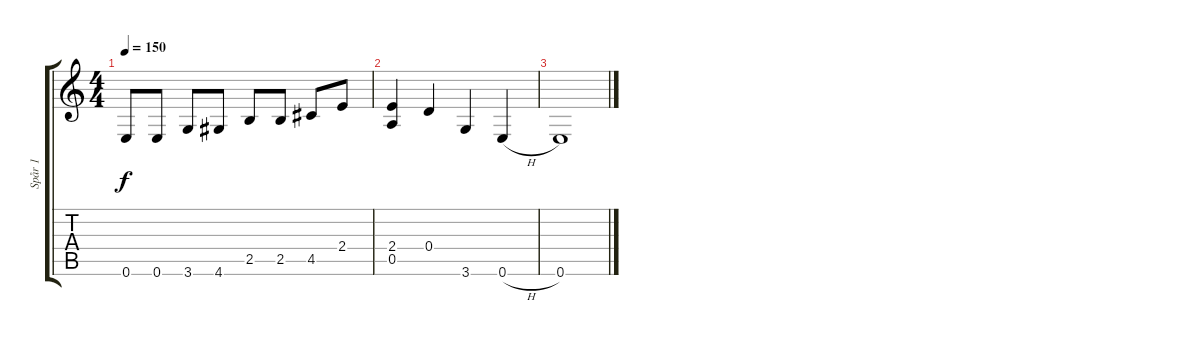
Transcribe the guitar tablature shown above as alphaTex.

\track ("Spår 1" "Spår 1") {instrument overdrivenguitar}
\staff {score tabs}
\tuning (E4 B3 G3 D3 A2 E2) {hide}
\ts (4 4)
\tempo 150
\clef g2
\ks c
0.6.8{dy f} 0.6.8 3.6.8 4.6.8 2.5.8 2.5.8 4.5.8 2.4.8 |
(2.4 0.5).4 0.4.4 3.6.4 0.6{h}.4 |
0.6.1
